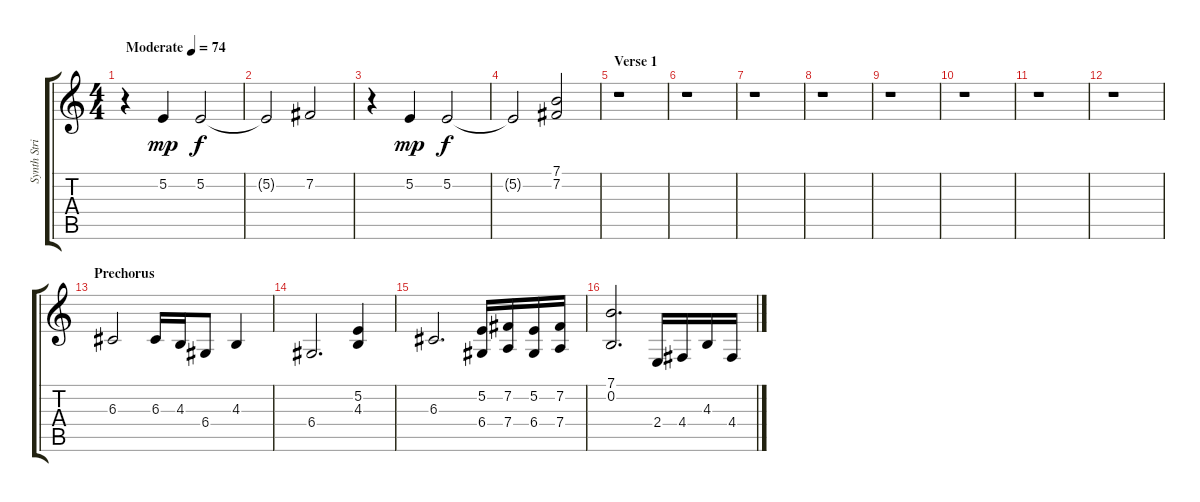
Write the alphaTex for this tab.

\track ("Synth Strings - Std Tuning" "Synth Stri") {instrument stringensemble1}
\staff {score tabs}
\tuning (E4 B3 G3 D3 A2 E2) {hide}
\ts (4 4)
\tempo (74 "Moderate")
\clef g2
\ks c
r.4{dy mp instrument stringensemble1} 5.2.4 5.2.2{dy f} |
5.2{t}.2 7.2.2 |
r.4 5.2.4{dy mp} 5.2.2{dy f} |
5.2{t}.2 (7.1 7.2).2 |
\section ("" "Verse 1")
r.1 |
r.1 |
r.1 |
r.1 |
r.1 |
r.1 |
r.1 |
r.1 |
\section ("" "Prechorus")
6.3.2 6.3.16 4.3.16 6.4.8 4.3.4 |
6.4.2{d} (5.2 4.3).4 |
6.3.2{d} (5.2 6.4).16 (7.2 7.4).16 (5.2 6.4).16 (7.2 7.4).16 |
(7.1 0.2).2{d} 2.4.16 4.4.16 4.3.16 4.4.16
